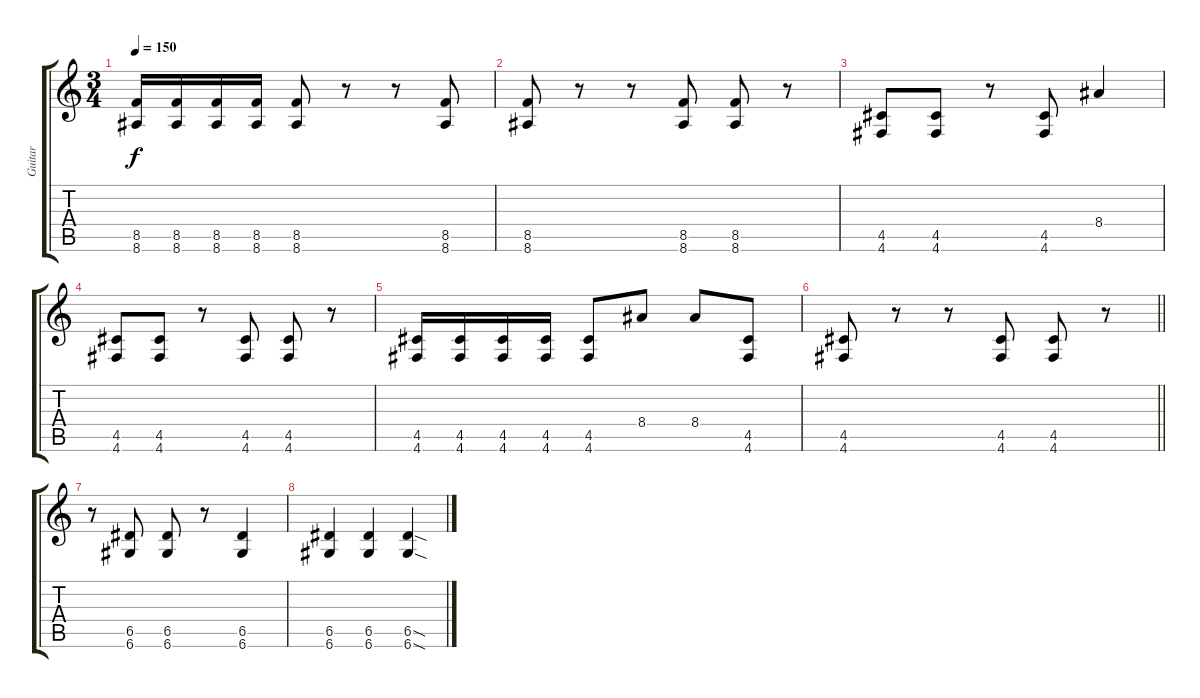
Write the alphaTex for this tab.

\track ("Guitar" "Guitar") {instrument distortionguitar}
\staff {score tabs}
\tuning (E4 B3 G3 D3 A2 D2) {hide}
\ts (3 4)
\tempo 150
\clef g2
\ks c
(8.5 8.6).16{dy f} (8.5 8.6).16 (8.5 8.6).16 (8.5 8.6).16 (8.5 8.6).8 r.8 r.8 (8.5 8.6).8 |
(8.5 8.6).8 r.8 r.8 (8.5 8.6).8 (8.5 8.6).8 r.8 |
(4.5 4.6).8 (4.5 4.6).8 r.8 (4.5 4.6).8 8.4.4 |
(4.5 4.6).8 (4.5 4.6).8 r.8 (4.5 4.6).8 (4.5 4.6).8 r.8 |
(4.5 4.6).16 (4.5 4.6).16 (4.5 4.6).16 (4.5 4.6).16 (4.5 4.6).8 8.4.8 8.4.8 (4.5 4.6).8 |
\barLineRight lightlight
(4.5 4.6).8 r.8 r.8 (4.5 4.6).8 (4.5 4.6).8 r.8 |
r.8 (6.5 6.6).8 (6.5 6.6).8 r.8 (6.5 6.6).4 |
(6.5 6.6).4 (6.5 6.6).4 (6.5{sod} 6.6{sod}).4
